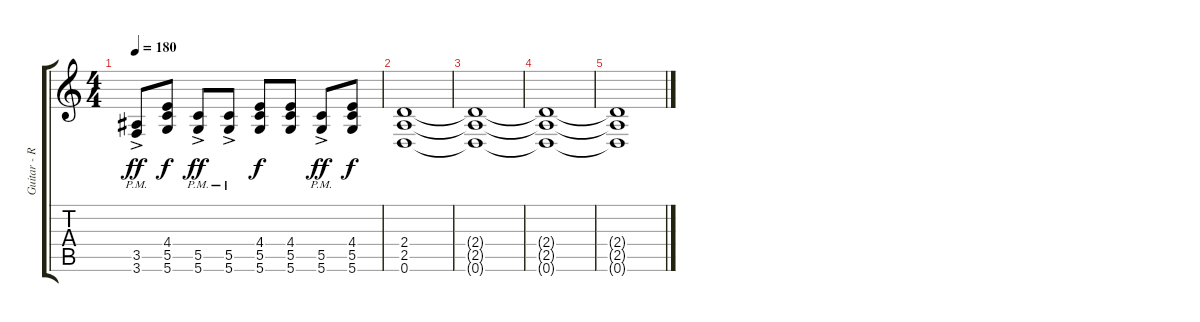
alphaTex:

\track ("Guitar - Ryan Primrack" "Guitar - R") {instrument distortionguitar}
\staff {score tabs}
\tuning (D4 A3 F3 C3 G2 D2) {hide}
\ts (4 4)
\tempo 180
\clef g2
\ks c
(3.5{ac pm} 3.6{ac pm}).8{dy ff} (4.4 5.5 5.6).8{dy f} (5.5{ac pm} 5.6{ac pm}).8{dy ff} (5.5{ac pm} 5.6{ac pm}).8 (4.4 5.5 5.6).8{dy f} (4.4 5.5 5.6).8 (5.5{ac pm} 5.6{ac pm}).8{dy ff} (4.4 5.5 5.6).8{dy f} |
(2.4 2.5 0.6).1 |
(2.4{t} 2.5{t} 0.6{t}).1 |
(2.4{t} 2.5{t} 0.6{t}).1 |
(2.4{t} 2.5{t} 0.6{t}).1
